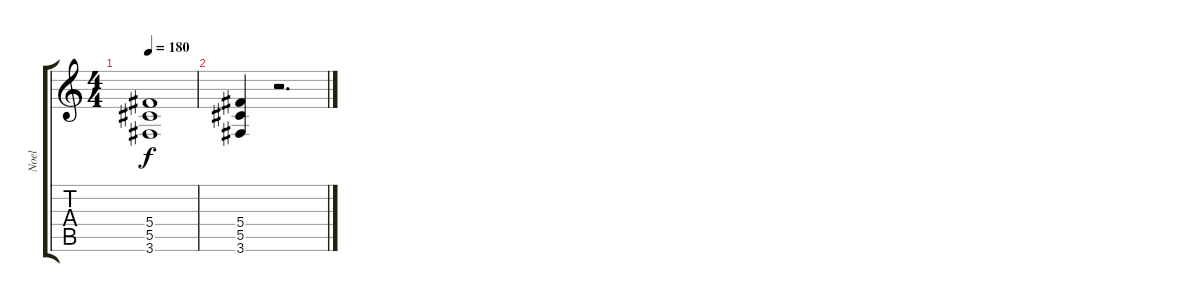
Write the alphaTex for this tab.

\track ("Noel" "Noel") {instrument overdrivenguitar}
\staff {score tabs}
\tuning (Eb4 Bb3 Gb3 Db3 Ab2 Eb2) {hide}
\ts (4 4)
\tempo 180
\clef g2
\ks c
(5.4 5.5 3.6).1{dy f} |
(5.4 5.5 3.6).4 r.2{d}
